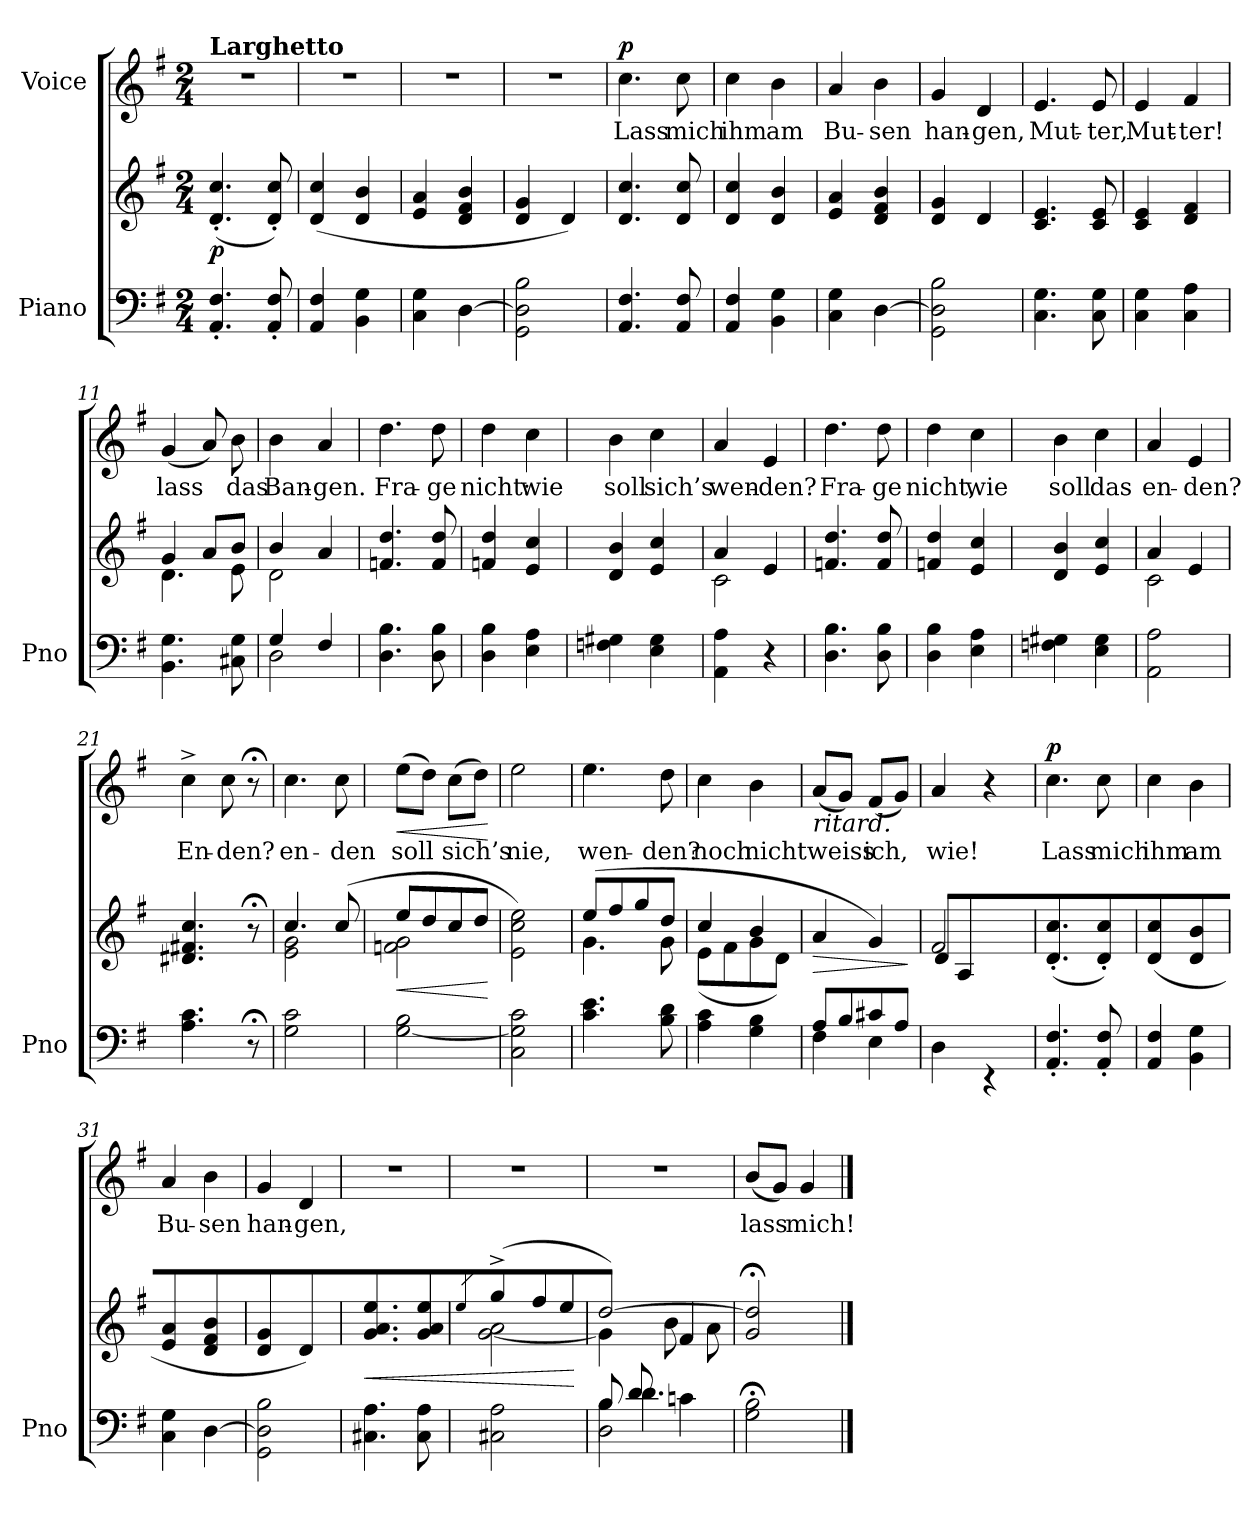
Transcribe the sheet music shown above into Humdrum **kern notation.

**kern	**kern	**dynam	**kern	**text	**dynam
*part2	*part2	*part2	*part1	*part1	*part1
*staff3	*staff2	*staff2/3	*staff1	*staff1	*staff1
*I"Piano	*	*	*I"Voice	*	*
*I'Pno	*	*	*	*	*
*clefF4	*clefG2	*	*clefG2	*	*
*k[f#]	*k[f#]	*	*k[f#]	*	*
*M2/4	*M2/4	*	*M2/4	*	*
=1	=1	=1	=1	=1	=1
!	!	!	!LO:TX:a:B:t=Larghetto	!	!
!	!	!LO:DY:b	!	!	!
4.AA/' 4.F#/'	(4.d/' 4.cc/'	p	2r	.	.
8AA/' 8F#/'	8d/' 8cc/')	.	.	.	.
=2	=2	=2	=2	=2	=2
4AA/ 4F#/	(4d/ 4cc/	.	2r	.	.
4BB\ 4G\	4d/ 4b/	.	.	.	.
=3	=3	=3	=3	=3	=3
4C\ 4G\	4e/ 4a/	.	2r	.	.
[<4D\	4d/ 4f#/ 4b/	.	.	.	.
=4	=4	=4	=4	=4	=4
2GG\ 2D\] 2B\	4d/ 4g/	.	2r	.	.
.	4d/)	.	.	.	.
=5	=5	=5	=5	=5	=5
!	!	!	!	!LO:LY:b	!LO:DY:a
4.AA/ 4.F#/	4.d/ 4.cc/	.	4.cc\	Lass	p
!	!	!	!	!LO:LY:b	!
8AA/ 8F#/	8d/ 8cc/	.	8cc\	mich	.
=6	=6	=6	=6	=6	=6
!	!	!	!	!LO:LY:b	!
4AA/ 4F#/	4d/ 4cc/	.	4cc\	ihm	.
!	!	!	!	!LO:LY:b	!
4BB\ 4G\	4d/ 4b/	.	4b\	am	.
=7	=7	=7	=7	=7	=7
!	!	!	!	!LO:LY:b	!
4C\ 4G\	4e/ 4a/	.	4a/	Bu-	.
!	!	!	!	!LO:LY:b	!
[4D\	4d/ 4f#/ 4b/	.	4b\	-sen	.
=8	=8	=8	=8	=8	=8
!	!	!	!	!LO:LY:b	!
2GG\ 2D\] 2B\	4d/ 4g/	.	4g/	han-	.
!	!	!	!	!LO:LY:b	!
.	4d/	.	4d/	-gen,	.
=9	=9	=9	=9	=9	=9
!	!	!	!	!LO:LY:b	!
4.C\ 4.G\	4.c/ 4.e/	.	4.e/	Mut-	.
!	!	!	!	!LO:LY:b	!
8C\ 8G\	8c/ 8e/	.	8e/	-ter,	.
!!LO:LB:g=z
=10	=10	=10	=10	=10	=10
!	!	!	!	!LO:LY:b	!
4C\ 4G\	4c/ 4e/	.	4e/	Mut-	.
!	!	!	!	!LO:LY:b	!
4C\ 4A\	4d/ 4f#/	.	4f#/	-ter!	.
=11	=11	=11	=11	=11	=11
*	*^	*	*	*	*
!	!	!	!	!	!LO:LY:b	!
4.BB\ 4.G\	4g/	4.d\	.	(4g/	lass	.
.	8a/L	.	.	8a/)	.	.
!	!	!	!	!	!LO:LY:b	!
8C#X\ 8G\	8b/J	8e\	.	8b\	das	.
=12	=12	=12	=12	=12	=12	=12
*^	*	*	*	*	*	*
!	!	!	!	!	!	!LO:LY:b	!
4G/	2D\	4b/	2d\	.	4b\	Ban-	.
!	!	!	!	!	!	!LO:LY:b	!
4F#/	.	4a/	.	.	4a/	-gen.	.
*v	*v	*	*	*	*	*	*
*	*v	*v	*	*	*	*
=13	=13	=13	=13	=13	=13
!	!	!	!	!LO:LY:b	!
4.D\ 4.B\	4.fn/ 4.dd/	.	4.dd\	Fra-	.
!	!	!	!	!LO:LY:b	!
8D\ 8B\	8f/ 8dd/	.	8dd\	-ge	.
=14	=14	=14	=14	=14	=14
!	!	!	!	!LO:LY:b	!
4D\ 4B\	4fn/ 4dd/	.	4dd\	nicht:	.
!	!	!	!	!LO:LY:b	!
4E\ 4A\	4e/ 4cc/	.	4cc\	wie	.
=15	=15	=15	=15	=15	=15
!	!	!	!	!LO:LY:b	!
4Fn\ 4G#X\	4d/ 4b/	.	4b\	soll	.
!	!	!	!	!LO:LY:b	!
4E\ 4G#\	4e/ 4cc/	.	4cc\	sich’s	.
=16	=16	=16	=16	=16	=16
*	*^	*	*	*	*
!	!	!	!	!	!LO:LY:b	!
4AA\ 4A\	4a/	2c\	.	4a/	wen-	.
!	!	!	!	!	!LO:LY:b	!
4r	4e/	.	.	4e/	-den?	.
*	*v	*v	*	*	*	*
=17	=17	=17	=17	=17	=17
!	!	!	!	!LO:LY:b	!
4.D\ 4.B\	4.fn/ 4.dd/	.	4.dd\	Fra-	.
!	!	!	!	!LO:LY:b	!
8D\ 8B\	8f/ 8dd/	.	8dd\	-ge	.
=18	=18	=18	=18	=18	=18
!	!	!	!	!LO:LY:b	!
4D\ 4B\	4fn/ 4dd/	.	4dd\	nicht,	.
!	!	!	!	!LO:LY:b	!
4E\ 4A\	4e/ 4cc/	.	4cc\	wie	.
!!LO:LB:g=z
=19	=19	=19	=19	=19	=19
!	!	!	!	!LO:LY:b	!
4Fn\ 4G#X\	4d/ 4b/	.	4b\	soll	.
!	!	!	!	!LO:LY:b	!
4E\ 4G#\	4e/ 4cc/	.	4cc\	das	.
=20	=20	=20	=20	=20	=20
*	*^	*	*	*	*
!	!	!	!	!	!LO:LY:b	!
2AA\ 2A\	4a/	2c\	.	4a/	en-	.
!	!	!	!	!	!LO:LY:b	!
.	4e/	.	.	4e/	-den?	.
*	*v	*v	*	*	*	*
=21	=21	=21	=21	=21	=21
!	!	!	!	!LO:LY:b	!
4.A\ 4.c\	4.d#X/ 4.f#X/ 4.cc/	.	4cc^\	En-	.
!	!	!	!	!LO:LY:b	!
.	.	.	8cc\	-den?	.
8r;<	8r;<	.	8r;<	.	.
=22	=22	=22	=22	=22	=22
*	*^	*	*	*	*
!	!	!	!	!	!LO:LY:b	!
2G\ 2c\	4.cc/	2e\ 2g\	.	4.cc\	en-	.
!	!	!	!	!	!LO:LY:b	!
.	(8cc/	.	.	8cc\	-den	.
=23	=23	=23	=23	=23	=23	=23
!	!	!	!LO:HP:b	!	!LO:LY:b	!LO:HP:b
[2G\ 2B\	8ee/L	2fn\ 2g\	<	(8ee\L	soll	<
.	8dd/	.	.	8dd\J)	.	.
!	!	!	!	!	!LO:LY:b	!
.	8cc/	.	.	(8cc\L	sich’s	.
.	8dd/J	.	.	8dd\J)	.	.
*	*v	*v	*	*	*	*
.	.	[	.	.	[
=24	=24	=24	=24	=24	=24
!	!	!	!	!LO:LY:b	!
2C\ 2G\] 2c\	2e\ 2cc\ 2ee\)	.	2ee\	nie,	.
=25	=25	=25	=25	=25	=25
*	*^	*	*	*	*
!	!	!	!	!	!LO:LY:b	!
4.c\ 4.e\	(8ee/L	4.g\	.	4.ee\	wen-	.
.	8ff#/	.	.	.	.	.
.	8gg/	.	.	.	.	.
!	!	!	!	!	!LO:LY:b	!
8B\ 8d\	8dd/J	8g\	.	8dd\	-den?	.
=26	=26	=26	=26	=26	=26	=26
!	!	!	!	!	!LO:LY:b	!
4A\ 4c\	4cc/	(8e\L	.	4cc\	noch	.
.	.	8f#\	.	.	.	.
!	!	!	!	!	!LO:LY:b	!
4G\ 4B\	4b/	8g\	.	4b\	nicht	.
.	.	8d\J)	.	.	.	.
!!LO:LB:g=z
=27	=27	=27	=27	=27	=27	=27
*^	*	*	*	*	*	*
!	!	!	!	!	!LO:TX:b:i:t=ritard.	!	!
!	!	!LO:TX:b:i:t=ritard.	!	!	!	!	!
!	!	!	!	!LO:HP:b	!	!LO:LY:b	!
*	*	*v	*v	*	*	*	*
8A/L	4F#\	4a/	>	(8a/L	weiss	.
8B/	.	.	.	8g/J)	.	.
!	!	!	!	!	!LO:LY:b	!
8c#X/	4E\	4g/)	.	(8f#/L	ich,	.
8A/J	.	.	.	8g/J)	.	.
*v	*v	*	*	*	*	*
.	.	]	.	.	.
!!LO:PB:g=z
=28	=28	=28	=28	=28	=28
*^	*^	*	*	*	*
!	!	!	!	!	!	!LO:LY:b	!
4ryy	4D\	(2f#/	8d\L	.	4a/	wie!	.
.	.	.	8A\	.	.	.	.
8F#/	4r	.	4ryy	.	4r	.	.
8D/J)	.	.	.	.	.	.	.
*v	*v	*	*	*	*	*	*
*	*v	*v	*	*	*	*
=29	=29	=29	=29	=29	=29
!	!	!	!	!LO:LY:b	!LO:DY:a
4.AA/' 4.F#/'	(4.d/' 4.cc/'	.	4.cc\	Lass	p
!	!	!	!	!LO:LY:b	!
8AA/' 8F#/'	8d/' 8cc/')	.	8cc\	mich	.
=30	=30	=30	=30	=30	=30
!	!	!	!	!LO:LY:b	!
4AA/ 4F#/	(4d/ 4cc/	.	4cc\	ihm	.
!	!	!	!	!LO:LY:b	!
4BB\ 4G\	4d/ 4b/	.	4b\	am	.
=31	=31	=31	=31	=31	=31
!	!	!	!	!LO:LY:b	!
4C\ 4G\	4e/ 4a/	.	4a/	Bu-	.
!	!	!	!	!LO:LY:b	!
[<4D\	4d/ 4f#/ 4b/	.	4b\	-sen	.
=32	=32	=32	=32	=32	=32
!	!	!	!	!LO:LY:b	!
2GG\ 2D\] 2B\	4d/ 4g/	.	4g/	han-	.
!	!	!	!	!LO:LY:b	!
.	4d/)	.	4d/	-gen,	.
=33	=33	=33	=33	=33	=33
!	!	!LO:HP:b	!	!	!
4.C#X\ 4.A\	4.g\ 4.a\ 4.ee\	<	2r	.	.
8C#\ 8A\	8g\ 8a\ 8ee\	.	.	.	.
=34	=34	=34	=34	=34	=34
.	8qee/	.	.	.	.
*	*^	*	*	*	*
2C#X\ 2A\	(4gg^/	[2g\ 2a\	.	2r	.	.
.	8ff#/L	.	.	.	.	.
.	8ee/J	.	.	.	.	.
*	*v	*v	*	*	*	*
.	.	[	.	.	.
=35	=35	=35	=35	=35	=35
*^	*^	*	*	*	*
*	*^	*	*^	*	*	*	*
*	*	*^	*	*	*	*	*	*	*
8B/L	2D\	8ryy	4B\	[2dd/)	4g\]	4ryy	.	2r	.	.
8d/	.	4.d\	.	.	.	.	.	.	.	.
4ryy	.	.	4cn\	.	4f#/	8b\	.	.	.	.
.	.	.	.	.	.	8a\J	.	.	.	.
*v	*v	*v	*v	*	*	*	*	*	*	*
=36	=36	=36	=36	=36	=36	=36	=36
!	!LO:TX:b:i:t=ritard.	!	!	!	!	!	!
!	!	!	!	!	!	!LO:LY:b	!LO:DY:a
!	!	!	!	!	!	!	!LO:DY:n=1:a
*	*v	*v	*v	*	*	*	*
2G\;< 2B\;<	2g/;< 2dd/];<	.	(8b/L	lass	p other-dynamics
.	.	.	8g/J)	.	.
!	!	!	!	!LO:LY:b	!
.	.	.	4g/	mich!	.
==	==	==	==	==	==
*-	*-	*-	*-	*-	*-
